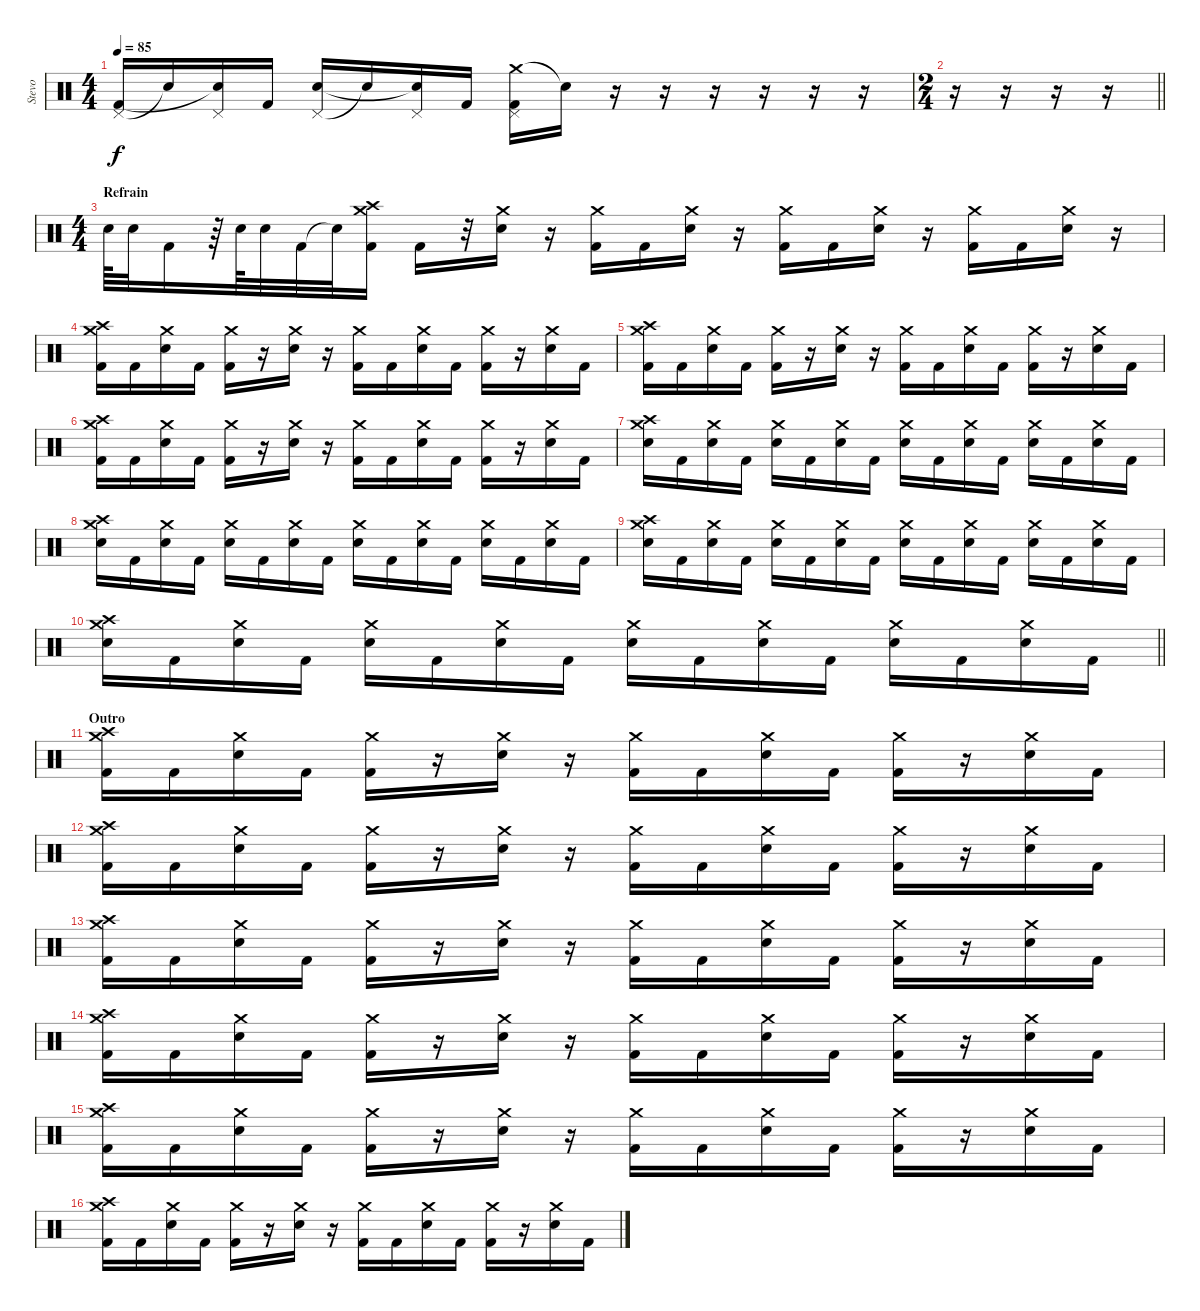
\track ("Stevo" "Stevo") {instrument percussion}
\staff {score}
\articulation defaults
\ts (4 4)
\tempo 85
\clef neutral
\ks c
("Pedal Hi-Hat (hit)" "Kick (hit) 2").16{dy f} "Snare (hit)"{t}.16 ("Pedal Hi-Hat (hit)" "Snare (hit)"{t}).16 "Kick (hit) 2".16 ("Pedal Hi-Hat (hit)" "Electric Snare (hit)").16 "Snare (hit)"{t}.16 ("Pedal Hi-Hat (hit)" "Snare (hit)"{t}).16 "Kick (hit) 2".16 ("Crash medium (hit)" "Pedal Hi-Hat (hit)" "Kick (hit) 2").16 "Snare (hit)"{t}.16 r.16 r.16 r.16 r.16 r.16 r.16 |
\ts (2 4)
\barLineRight lightlight
r.16 r.16 r.16 r.16 |
\ts (4 4)
\section ("" "Refrain")
"Electric Snare (hit)".64 "Electric Snare (hit)".32 "Kick (hit) 2".16 r.64 "Electric Snare (hit)".64 "Electric Snare (hit)".32 "Kick (hit) 2".32 "Snare (hit)"{t}.32 ("Crash high (hit)" "Crash medium (hit)" "Kick (hit) 2").16 "Kick (hit) 2".16 r.32 ("Crash medium (hit)" "Electric Snare (hit)").16 r.16 ("Crash medium (hit)" "Kick (hit) 2").16 "Kick (hit) 2".16 ("Crash medium (hit)" "Electric Snare (hit)").16 r.16 ("Crash medium (hit)" "Kick (hit) 2").16 "Kick (hit) 2".16 ("Crash medium (hit)" "Electric Snare (hit)").16 r.16 ("Crash medium (hit)" "Kick (hit) 2").16 "Kick (hit) 2".16 ("Crash medium (hit)" "Electric Snare (hit)").16 r.16 |
("Crash high (hit)" "Crash medium (hit)" "Kick (hit) 2").16 "Kick (hit) 2".16 ("Crash medium (hit)" "Electric Snare (hit)").16 "Kick (hit) 2".16 ("Crash medium (hit)" "Kick (hit) 2").16 r.16 ("Crash medium (hit)" "Electric Snare (hit)").16 r.16 ("Crash medium (hit)" "Kick (hit) 2").16 "Kick (hit) 2".16 ("Crash medium (hit)" "Electric Snare (hit)").16 "Kick (hit) 2".16 ("Crash medium (hit)" "Kick (hit) 2").16 r.16 ("Crash medium (hit)" "Electric Snare (hit)").16 "Kick (hit) 2".16 |
("Crash high (hit)" "Crash medium (hit)" "Kick (hit) 2").16 "Kick (hit) 2".16 ("Crash medium (hit)" "Electric Snare (hit)").16 "Kick (hit) 2".16 ("Crash medium (hit)" "Kick (hit) 2").16 r.16 ("Crash medium (hit)" "Electric Snare (hit)").16 r.16 ("Crash medium (hit)" "Kick (hit) 2").16 "Kick (hit) 2".16 ("Crash medium (hit)" "Electric Snare (hit)").16 "Kick (hit) 2".16 ("Crash medium (hit)" "Kick (hit) 2").16 r.16 ("Crash medium (hit)" "Electric Snare (hit)").16 "Kick (hit) 2".16 |
("Crash high (hit)" "Crash medium (hit)" "Kick (hit) 2").16 "Kick (hit) 2".16 ("Crash medium (hit)" "Electric Snare (hit)").16 "Kick (hit) 2".16 ("Crash medium (hit)" "Kick (hit) 2").16 r.16 ("Crash medium (hit)" "Electric Snare (hit)").16 r.16 ("Crash medium (hit)" "Kick (hit) 2").16 "Kick (hit) 2".16 ("Crash medium (hit)" "Electric Snare (hit)").16 "Kick (hit) 2".16 ("Crash medium (hit)" "Kick (hit) 2").16 r.16 ("Crash medium (hit)" "Electric Snare (hit)").16 "Kick (hit) 2".16 |
("Crash high (hit)" "Crash medium (hit)" "Electric Snare (hit)").16 "Kick (hit) 2".16 ("Crash medium (hit)" "Electric Snare (hit)").16 "Kick (hit) 2".16 ("Crash medium (hit)" "Electric Snare (hit)").16 "Kick (hit) 2".16 ("Crash medium (hit)" "Electric Snare (hit)").16 "Kick (hit) 2".16 ("Crash medium (hit)" "Electric Snare (hit)").16 "Kick (hit) 2".16 ("Crash medium (hit)" "Electric Snare (hit)").16 "Kick (hit) 2".16 ("Crash medium (hit)" "Electric Snare (hit)").16 "Kick (hit) 2".16 ("Crash medium (hit)" "Electric Snare (hit)").16 "Kick (hit) 2".16 |
("Crash high (hit)" "Crash medium (hit)" "Electric Snare (hit)").16 "Kick (hit) 2".16 ("Crash medium (hit)" "Electric Snare (hit)").16 "Kick (hit) 2".16 ("Crash medium (hit)" "Electric Snare (hit)").16 "Kick (hit) 2".16 ("Crash medium (hit)" "Electric Snare (hit)").16 "Kick (hit) 2".16 ("Crash medium (hit)" "Electric Snare (hit)").16 "Kick (hit) 2".16 ("Crash medium (hit)" "Electric Snare (hit)").16 "Kick (hit) 2".16 ("Crash medium (hit)" "Electric Snare (hit)").16 "Kick (hit) 2".16 ("Crash medium (hit)" "Electric Snare (hit)").16 "Kick (hit) 2".16 |
("Crash high (hit)" "Crash medium (hit)" "Electric Snare (hit)").16 "Kick (hit) 2".16 ("Crash medium (hit)" "Electric Snare (hit)").16 "Kick (hit) 2".16 ("Crash medium (hit)" "Electric Snare (hit)").16 "Kick (hit) 2".16 ("Crash medium (hit)" "Electric Snare (hit)").16 "Kick (hit) 2".16 ("Crash medium (hit)" "Electric Snare (hit)").16 "Kick (hit) 2".16 ("Crash medium (hit)" "Electric Snare (hit)").16 "Kick (hit) 2".16 ("Crash medium (hit)" "Electric Snare (hit)").16 "Kick (hit) 2".16 ("Crash medium (hit)" "Electric Snare (hit)").16 "Kick (hit) 2".16 |
\barLineRight lightlight
("Crash high (hit)" "Crash medium (hit)" "Electric Snare (hit)").16 "Kick (hit) 2".16 ("Crash medium (hit)" "Electric Snare (hit)").16 "Kick (hit) 2".16 ("Crash medium (hit)" "Electric Snare (hit)").16 "Kick (hit) 2".16 ("Crash medium (hit)" "Electric Snare (hit)").16 "Kick (hit) 2".16 ("Crash medium (hit)" "Electric Snare (hit)").16 "Kick (hit) 2".16 ("Crash medium (hit)" "Electric Snare (hit)").16 "Kick (hit) 2".16 ("Crash medium (hit)" "Electric Snare (hit)").16 "Kick (hit) 2".16 ("Crash medium (hit)" "Electric Snare (hit)").16 "Kick (hit) 2".16 |
\section ("" "Outro")
("Crash high (hit)" "Crash medium (hit)" "Kick (hit) 2").16 "Kick (hit) 2".16 ("Crash medium (hit)" "Electric Snare (hit)").16 "Kick (hit) 2".16 ("Crash medium (hit)" "Kick (hit) 2").16 r.16 ("Crash medium (hit)" "Electric Snare (hit)").16 r.16 ("Crash medium (hit)" "Kick (hit) 2").16 "Kick (hit) 2".16 ("Crash medium (hit)" "Electric Snare (hit)").16 "Kick (hit) 2".16 ("Crash medium (hit)" "Kick (hit) 2").16 r.16 ("Crash medium (hit)" "Electric Snare (hit)").16 "Kick (hit) 2".16 |
("Crash high (hit)" "Crash medium (hit)" "Kick (hit) 2").16 "Kick (hit) 2".16 ("Crash medium (hit)" "Electric Snare (hit)").16 "Kick (hit) 2".16 ("Crash medium (hit)" "Kick (hit) 2").16 r.16 ("Crash medium (hit)" "Electric Snare (hit)").16 r.16 ("Crash medium (hit)" "Kick (hit) 2").16 "Kick (hit) 2".16 ("Crash medium (hit)" "Electric Snare (hit)").16 "Kick (hit) 2".16 ("Crash medium (hit)" "Kick (hit) 2").16 r.16 ("Crash medium (hit)" "Electric Snare (hit)").16 "Kick (hit) 2".16 |
("Crash high (hit)" "Crash medium (hit)" "Kick (hit) 2").16 "Kick (hit) 2".16 ("Crash medium (hit)" "Electric Snare (hit)").16 "Kick (hit) 2".16 ("Crash medium (hit)" "Kick (hit) 2").16 r.16 ("Crash medium (hit)" "Electric Snare (hit)").16 r.16 ("Crash medium (hit)" "Kick (hit) 2").16 "Kick (hit) 2".16 ("Crash medium (hit)" "Electric Snare (hit)").16 "Kick (hit) 2".16 ("Crash medium (hit)" "Kick (hit) 2").16 r.16 ("Crash medium (hit)" "Electric Snare (hit)").16 "Kick (hit) 2".16 |
("Crash high (hit)" "Crash medium (hit)" "Kick (hit) 2").16 "Kick (hit) 2".16 ("Crash medium (hit)" "Electric Snare (hit)").16 "Kick (hit) 2".16 ("Crash medium (hit)" "Kick (hit) 2").16 r.16 ("Crash medium (hit)" "Electric Snare (hit)").16 r.16 ("Crash medium (hit)" "Kick (hit) 2").16 "Kick (hit) 2".16 ("Crash medium (hit)" "Electric Snare (hit)").16 "Kick (hit) 2".16 ("Crash medium (hit)" "Kick (hit) 2").16 r.16 ("Crash medium (hit)" "Electric Snare (hit)").16 "Kick (hit) 2".16 |
("Crash high (hit)" "Crash medium (hit)" "Kick (hit) 2").16 "Kick (hit) 2".16 ("Crash medium (hit)" "Electric Snare (hit)").16 "Kick (hit) 2".16 ("Crash medium (hit)" "Kick (hit) 2").16 r.16 ("Crash medium (hit)" "Electric Snare (hit)").16 r.16 ("Crash medium (hit)" "Kick (hit) 2").16 "Kick (hit) 2".16 ("Crash medium (hit)" "Electric Snare (hit)").16 "Kick (hit) 2".16 ("Crash medium (hit)" "Kick (hit) 2").16 r.16 ("Crash medium (hit)" "Electric Snare (hit)").16 "Kick (hit) 2".16 |
("Crash high (hit)" "Crash medium (hit)" "Kick (hit) 2").16 "Kick (hit) 2".16 ("Crash medium (hit)" "Electric Snare (hit)").16 "Kick (hit) 2".16 ("Crash medium (hit)" "Kick (hit) 2").16 r.16 ("Crash medium (hit)" "Electric Snare (hit)").16 r.16 ("Crash medium (hit)" "Kick (hit) 2").16 "Kick (hit) 2".16 ("Crash medium (hit)" "Electric Snare (hit)").16 "Kick (hit) 2".16 ("Crash medium (hit)" "Kick (hit) 2").16 r.16 ("Crash medium (hit)" "Electric Snare (hit)").16 "Kick (hit) 2".16
